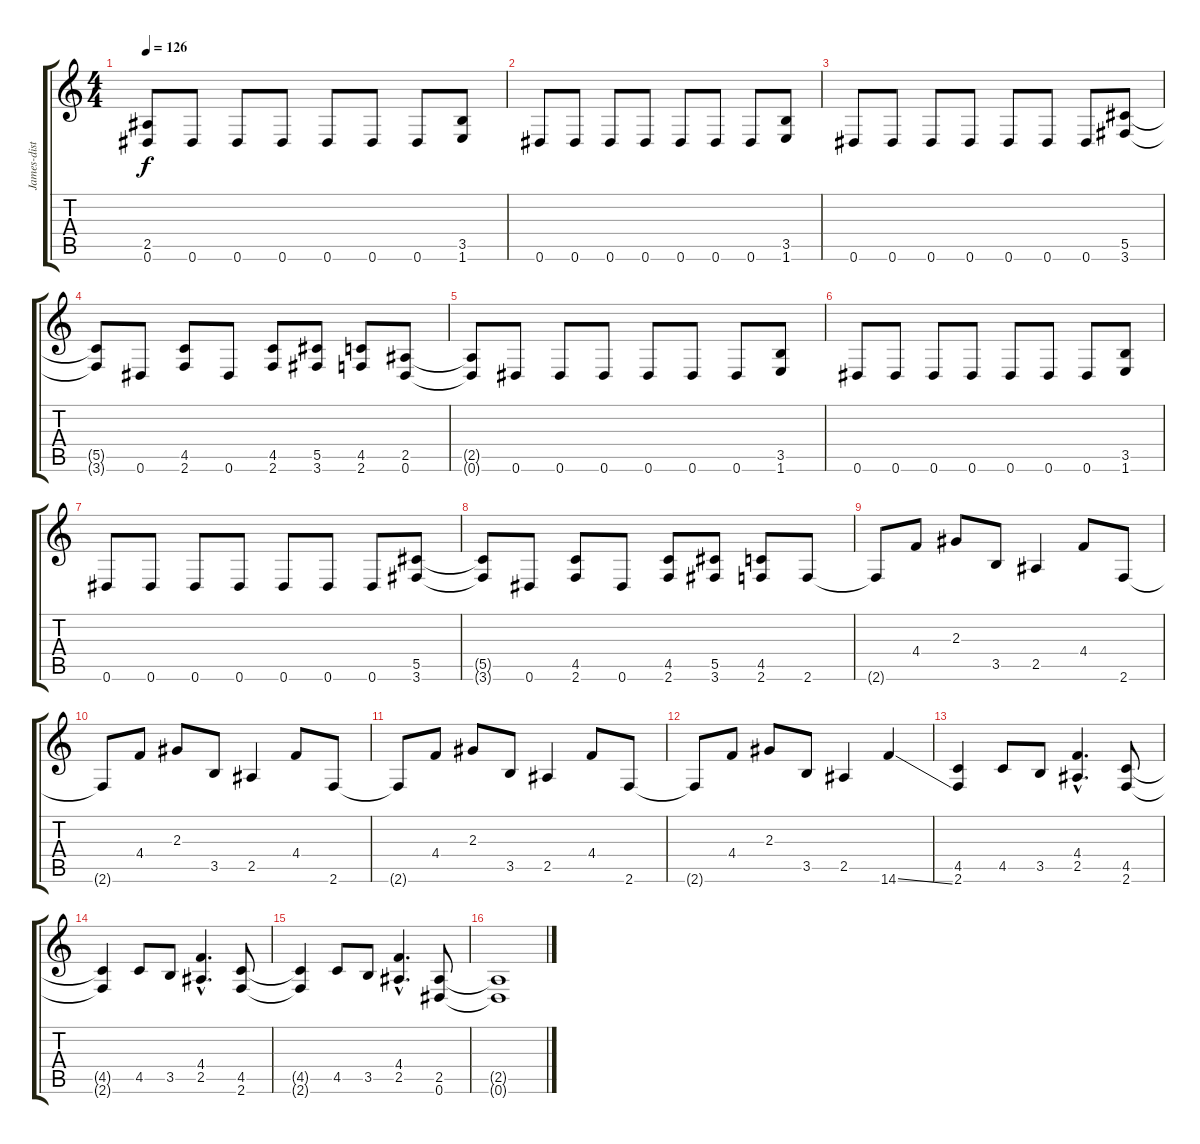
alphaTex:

\track ("James-dist" "James-dist") {instrument distortionguitar}
\staff {score tabs}
\tuning (Eb4 Bb3 Gb3 Db3 Ab2 Eb2) {hide}
\ts (4 4)
\tempo 126
\clef g2
\ks c
(2.5{t} 0.6{t}).8{dy f} 0.6.8 0.6.8 0.6.8 0.6.8 0.6.8 0.6.8 (3.5 1.6).8 |
0.6.8 0.6.8 0.6.8 0.6.8 0.6.8 0.6.8 0.6.8 (3.5 1.6).8 |
0.6.8 0.6.8 0.6.8 0.6.8 0.6.8 0.6.8 0.6.8 (5.5 3.6).8 |
(5.5{t} 3.6{t}).8 0.6.8 (4.5 2.6).8 0.6.8 (4.5 2.6).8 (5.5 3.6).8 (4.5 2.6).8 (2.5 0.6).8 |
(2.5{t} 0.6{t}).8 0.6.8 0.6.8 0.6.8 0.6.8 0.6.8 0.6.8 (3.5 1.6).8 |
0.6.8 0.6.8 0.6.8 0.6.8 0.6.8 0.6.8 0.6.8 (3.5 1.6).8 |
0.6.8 0.6.8 0.6.8 0.6.8 0.6.8 0.6.8 0.6.8 (5.5 3.6).8 |
(5.5{t} 3.6{t}).8 0.6.8 (4.5 2.6).8 0.6.8 (4.5 2.6).8 (5.5 3.6).8 (4.5 2.6).8 2.6.8 |
2.6{t}.8 4.4.8 2.3.8 3.5.8 2.5.4 4.4.8 2.6.8 |
2.6{t}.8 4.4.8 2.3.8 3.5.8 2.5.4 4.4.8 2.6.8 |
2.6{t}.8 4.4.8 2.3.8 3.5.8 2.5.4 4.4.8 2.6.8 |
2.6{t}.8 4.4.8 2.3.8 3.5.8 2.5.4 14.6{ss}.4 |
(4.5 2.6).4 4.5.8 3.5.8 (4.4{hac} 2.5{hac}).4{d} (4.5 2.6).8 |
(4.5{t} 2.6{t}).4 4.5.8 3.5.8 (4.4{hac} 2.5{hac}).4{d} (4.5 2.6).8 |
(4.5{t} 2.6{t}).4 4.5.8 3.5.8 (4.4{hac} 2.5{hac}).4{d} (2.5 0.6).8 |
(2.5{t} 0.6{t}).1
